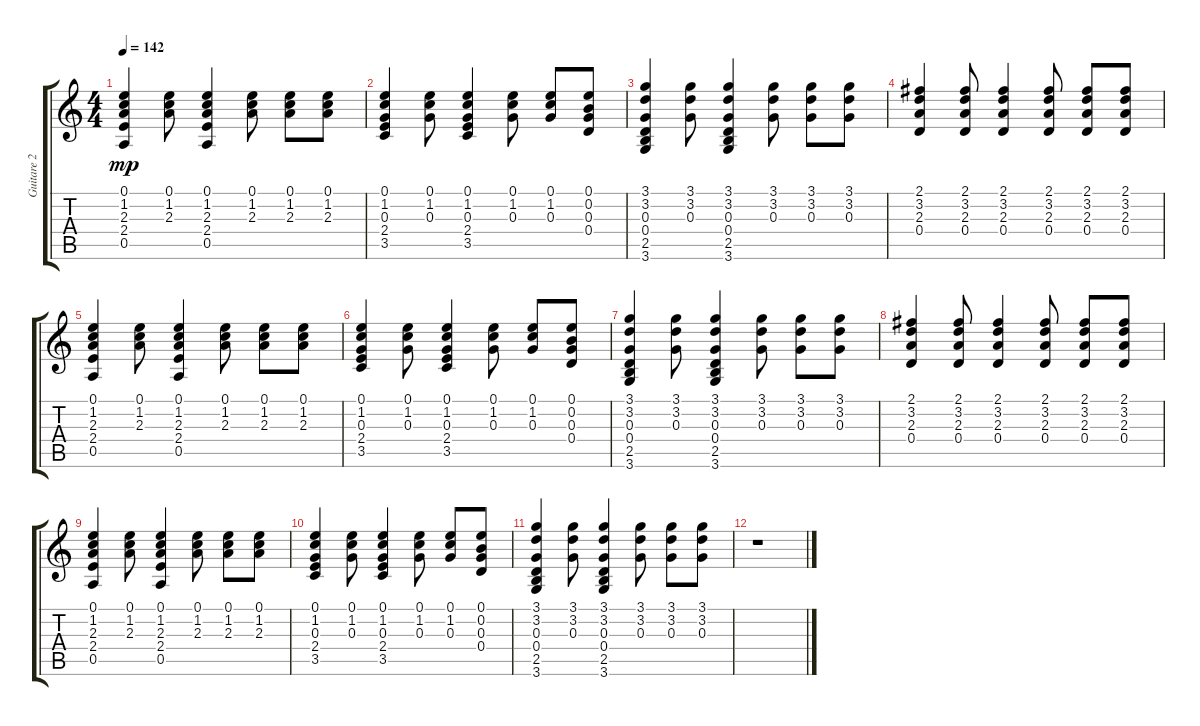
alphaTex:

\track ("Guitare 2" "Guitare 2") {instrument acousticguitarsteel}
\staff {score tabs}
\tuning (E4 B3 G3 D3 A2 E2) {hide}
\ts (4 4)
\tempo 142
\clef g2
\ks c
(0.1 1.2 2.3 2.4 0.5).4{dy mp} (0.1 1.2 2.3).8 (0.1 1.2 2.3 2.4 0.5).4 (0.1 1.2 2.3).8 (0.1 1.2 2.3).8 (0.1 1.2 2.3).8 |
(0.1 1.2 0.3 2.4 3.5).4 (0.1 1.2 0.3).8 (0.1 1.2 0.3 2.4 3.5).4 (0.1 1.2 0.3).8 (0.1 1.2 0.3).8 (0.1 0.2 0.3 0.4).8 |
(3.1 3.2 0.3 0.4 2.5 3.6).4 (3.1 3.2 0.3).8 (3.1 3.2 0.3 0.4 2.5 3.6).4 (3.1 3.2 0.3).8 (3.1 3.2 0.3).8 (3.1 3.2 0.3).8 |
(2.1 3.2 2.3 0.4).4 (2.1 3.2 2.3 0.4).8 (2.1 3.2 2.3 0.4).4 (2.1 3.2 2.3 0.4).8 (2.1 3.2 2.3 0.4).8 (2.1 3.2 2.3 0.4).8 |
(0.1 1.2 2.3 2.4 0.5).4 (0.1 1.2 2.3).8 (0.1 1.2 2.3 2.4 0.5).4 (0.1 1.2 2.3).8 (0.1 1.2 2.3).8 (0.1 1.2 2.3).8 |
(0.1 1.2 0.3 2.4 3.5).4 (0.1 1.2 0.3).8 (0.1 1.2 0.3 2.4 3.5).4 (0.1 1.2 0.3).8 (0.1 1.2 0.3).8 (0.1 0.2 0.3 0.4).8 |
(3.1 3.2 0.3 0.4 2.5 3.6).4{volume 7} (3.1 3.2 0.3).8 (3.1 3.2 0.3 0.4 2.5 3.6).4 (3.1 3.2 0.3).8 (3.1 3.2 0.3).8 (3.1 3.2 0.3).8 |
(2.1 3.2 2.3 0.4).4 (2.1 3.2 2.3 0.4).8 (2.1 3.2 2.3 0.4).4 (2.1 3.2 2.3 0.4).8 (2.1 3.2 2.3 0.4).8 (2.1 3.2 2.3 0.4).8 |
(0.1 1.2 2.3 2.4 0.5).4{volume 4} (0.1 1.2 2.3).8 (0.1 1.2 2.3 2.4 0.5).4 (0.1 1.2 2.3).8 (0.1 1.2 2.3).8 (0.1 1.2 2.3).8 |
(0.1 1.2 0.3 2.4 3.5).4 (0.1 1.2 0.3).8 (0.1 1.2 0.3 2.4 3.5).4 (0.1 1.2 0.3).8 (0.1 1.2 0.3).8 (0.1 0.2 0.3 0.4).8 |
(3.1 3.2 0.3 0.4 2.5 3.6).4{volume 2} (3.1 3.2 0.3).8 (3.1 3.2 0.3 0.4 2.5 3.6).4 (3.1 3.2 0.3).8 (3.1 3.2 0.3).8 (3.1 3.2 0.3).8 |
r.1
